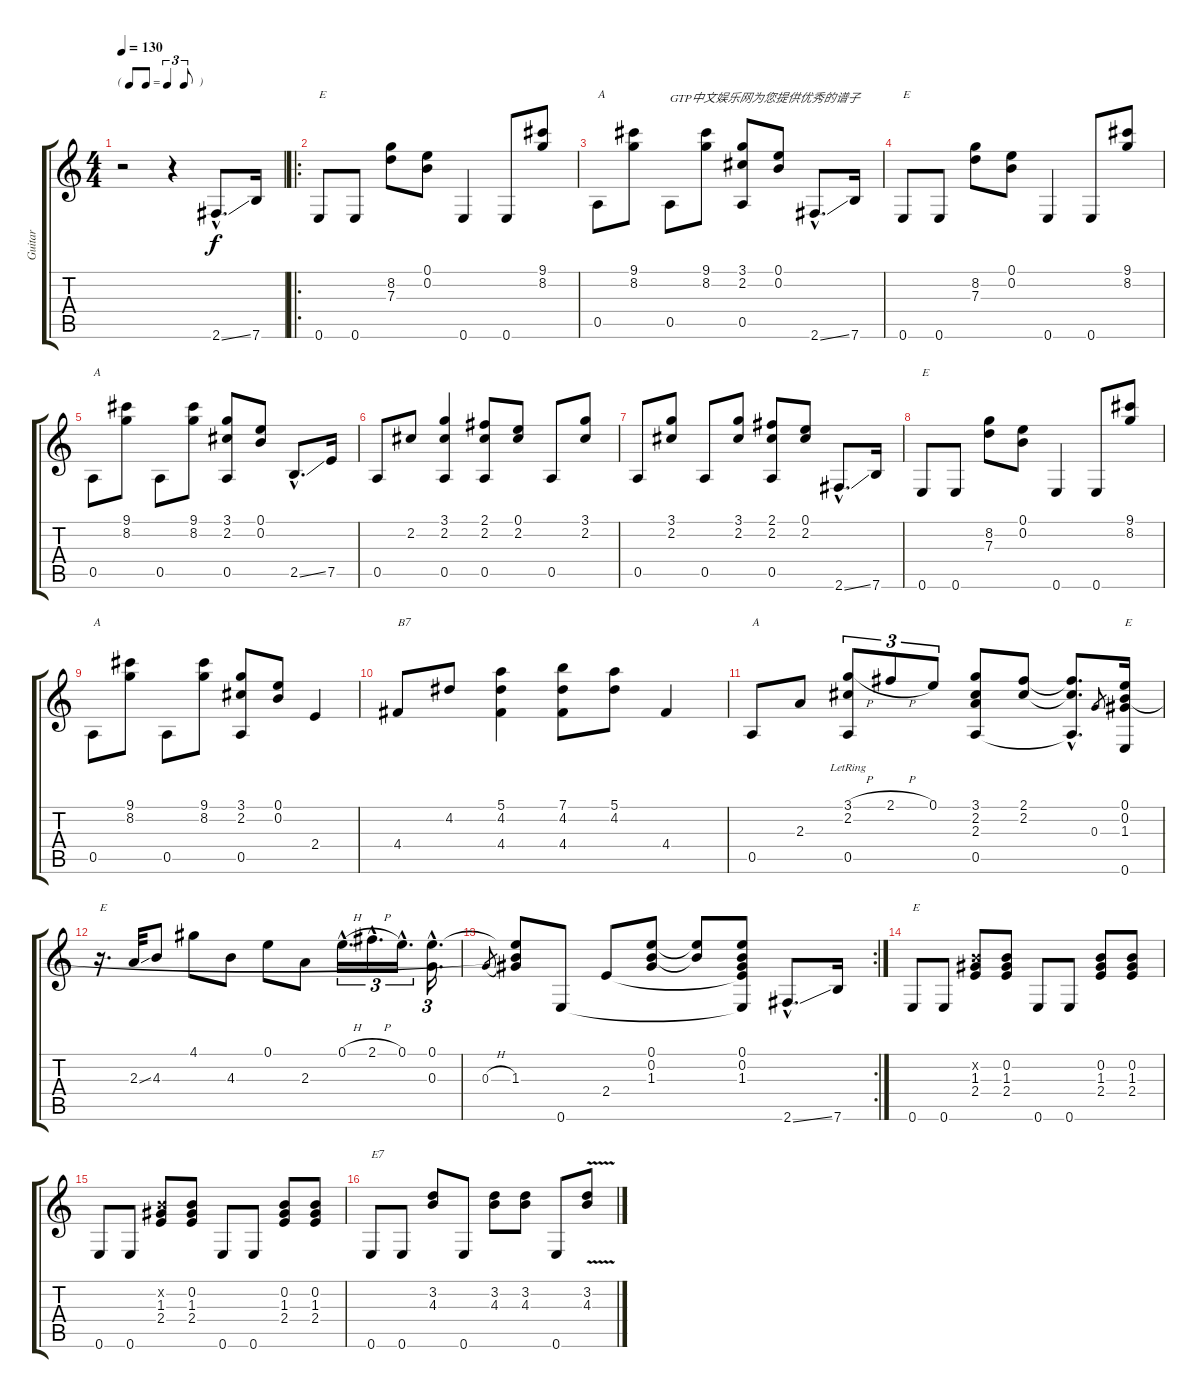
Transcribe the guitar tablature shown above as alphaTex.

\track ("Guitar" "Guitar") {instrument acousticguitarnylon}
\staff {score tabs}
\tuning (E4 B3 G3 D3 A2 E2) {hide}
\ts (4 4)
\tf triplet8th
\tempo 130
\clef g2
\ks c
r.2{dy f instrument acousticguitarnylon} r.4 2.6{ss hac}.8{d} 7.6.16 |
\ro
0.6.8{txt "E"} 0.6.8 (8.2 7.3).8 (0.1 0.2).8 0.6.4 0.6.8 (9.1 8.2).8 |
0.5.8{txt "A"} (9.1 8.2).8 0.5.8{txt "GTP中文娱乐网为您提供优秀的谱子"} (9.1 8.2).8 (3.1 2.2 0.5).8 (0.1 0.2).8 2.6{ss hac}.8{d} 7.6.16 |
0.6.8{txt "E"} 0.6.8 (8.2 7.3).8 (0.1 0.2).8 0.6.4 0.6.8 (9.1 8.2).8 |
0.5.8{txt "A"} (9.1 8.2).8 0.5.8 (9.1 8.2).8 (3.1 2.2 0.5).8 (0.1 0.2).8 2.5{ss hac}.8{d} 7.5.16 |
0.5.8 2.2.8 (3.1 2.2 0.5).4 (2.1 2.2 0.5).8 (0.1 2.2).8 0.5.8 (3.1 2.2).8 |
0.5.8 (3.1 2.2).8 0.5.8 (3.1 2.2).8 (2.1 2.2 0.5).8 (0.1 2.2).8 2.6{ss hac}.8{d} 7.6.16 |
0.6.8{txt "E"} 0.6.8 (8.2 7.3).8 (0.1 0.2).8 0.6.4 0.6.8 (9.1 8.2).8 |
0.5.8{txt "A"} (9.1 8.2).8 0.5.8 (9.1 8.2).8 (3.1 2.2 0.5).8 (0.1 0.2).8 2.4.4 |
4.4.8{txt "B7"} 4.2.8 (5.1 4.2 4.4).4 (7.1 4.2 4.4).8 (5.1 4.2).8 4.4.4 |
0.5.8{txt "A"} 2.3.8 (3.1{h} 2.2 0.5{lr}).8{tu (3 2)} 2.1{h}.8{tu (3 2)} 0.1.8{tu (3 2)} (3.1 2.2 2.3 0.5).8 (2.1 2.2).8 (2.1{hac t} 2.2{hac t} 0.5{hac t}).8{d} 0.3.8{gr} (0.1 0.2 1.3 0.6).16{txt "E"} |
r.16{d txt "E"} 2.3{ss}.32 4.3.8 4.1.8 4.3.8 0.1.8 2.3.8 0.1{h hac}.16{d tu (3 2)} 2.1{h hac}.16{d tu (3 2)} 0.1{hac}.16{d tu (3 2)} (0.1{hac} 0.3{hac}).16{d tu (3 2)} |
\rc 2
0.3{h}.8{gr} (0.1{t} 0.2{t} 1.3).8 0.6.8 2.4.8 (0.1 0.2 1.3).8 (0.1{t} 0.2{t}).8 (0.1 0.2 1.3 2.4{t} 0.6{t}).8 2.6{ss hac}.8{d} 7.6.16 |
0.6.8{txt "E"} 0.6.8 (0.2{x} 1.3 2.4).8 (0.2 1.3 2.4).8 0.6.8 0.6.8 (0.2 1.3 2.4).8 (0.2 1.3 2.4).8 |
0.6.8 0.6.8 (0.2{x} 1.3 2.4).8 (0.2 1.3 2.4).8 0.6.8 0.6.8 (0.2 1.3 2.4).8 (0.2 1.3 2.4).8 |
0.6.8{txt "E7"} 0.6.8 (3.2 4.3).8 0.6.8 (3.2 4.3).8 (3.2 4.3).8 0.6.8 (3.2{v} 4.3{v}).8
